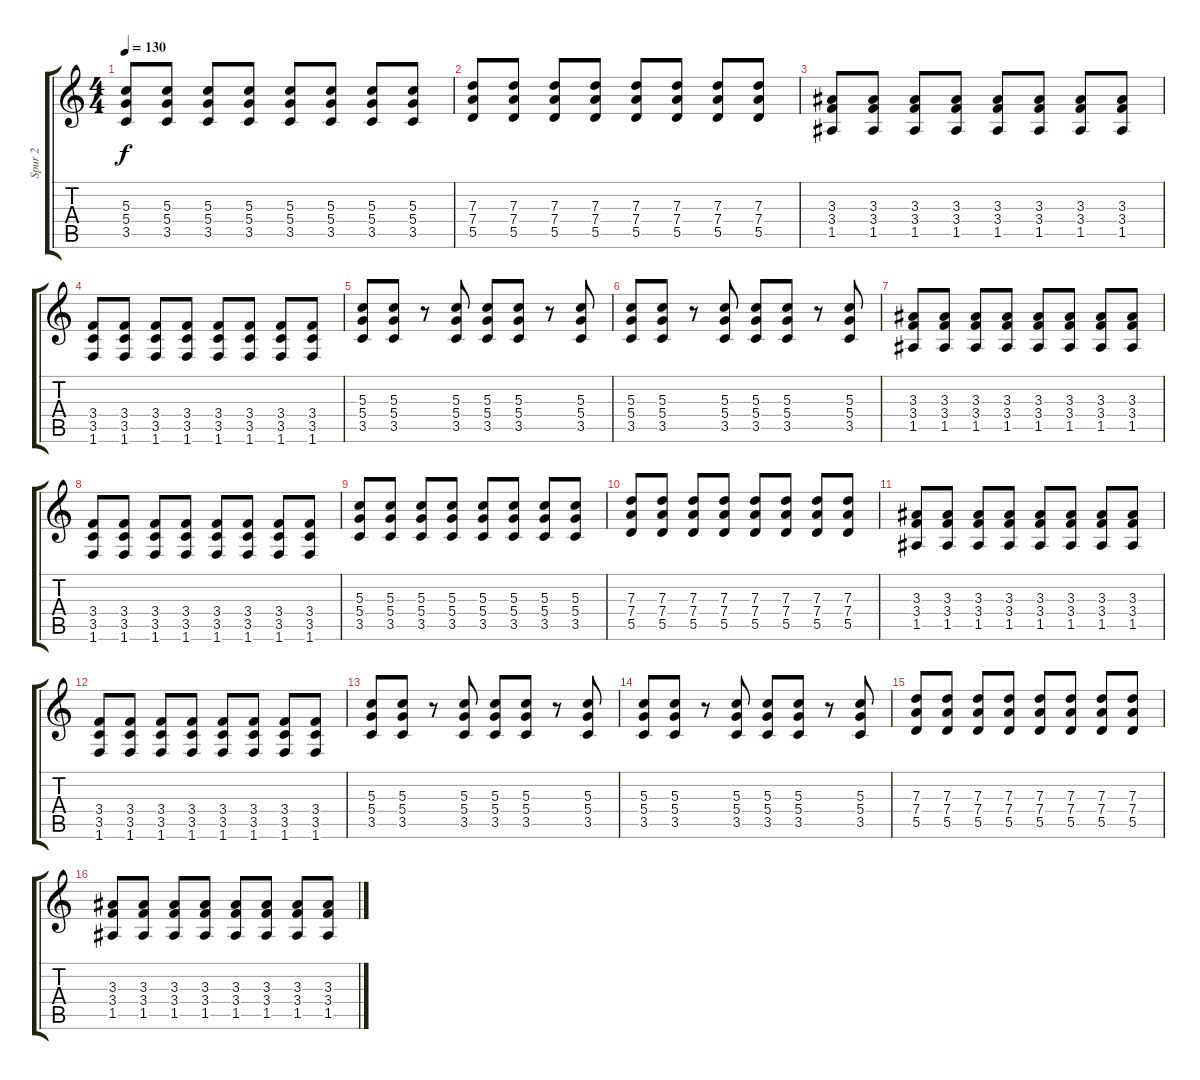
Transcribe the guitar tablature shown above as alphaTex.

\track ("Spur 2" "Spur 2") {instrument distortionguitar}
\staff {score tabs}
\tuning (E4 B3 G3 D3 A2 E2) {hide}
\ts (4 4)
\tempo 130
\clef g2
\ks c
(5.3 5.4 3.5).8{dy f} (5.3 5.4 3.5).8 (5.3 5.4 3.5).8 (5.3 5.4 3.5).8 (5.3 5.4 3.5).8 (5.3 5.4 3.5).8 (5.3 5.4 3.5).8 (5.3 5.4 3.5).8 |
(7.3 7.4 5.5).8 (7.3 7.4 5.5).8 (7.3 7.4 5.5).8 (7.3 7.4 5.5).8 (7.3 7.4 5.5).8 (7.3 7.4 5.5).8 (7.3 7.4 5.5).8 (7.3 7.4 5.5).8 |
(3.3 3.4 1.5).8 (3.3 3.4 1.5).8 (3.3 3.4 1.5).8 (3.3 3.4 1.5).8 (3.3 3.4 1.5).8 (3.3 3.4 1.5).8 (3.3 3.4 1.5).8 (3.3 3.4 1.5).8 |
(3.4 3.5 1.6).8 (3.4 3.5 1.6).8 (3.4 3.5 1.6).8 (3.4 3.5 1.6).8 (3.4 3.5 1.6).8 (3.4 3.5 1.6).8 (3.4 3.5 1.6).8 (3.4 3.5 1.6).8 |
(5.3 5.4 3.5).8 (5.3 5.4 3.5).8 r.8 (5.3 5.4 3.5).8 (5.3 5.4 3.5).8 (5.3 5.4 3.5).8 r.8 (5.3 5.4 3.5).8 |
(5.3 5.4 3.5).8 (5.3 5.4 3.5).8 r.8 (5.3 5.4 3.5).8 (5.3 5.4 3.5).8 (5.3 5.4 3.5).8 r.8 (5.3 5.4 3.5).8 |
(3.3 3.4 1.5).8 (3.3 3.4 1.5).8 (3.3 3.4 1.5).8 (3.3 3.4 1.5).8 (3.3 3.4 1.5).8 (3.3 3.4 1.5).8 (3.3 3.4 1.5).8 (3.3 3.4 1.5).8 |
(3.4 3.5 1.6).8 (3.4 3.5 1.6).8 (3.4 3.5 1.6).8 (3.4 3.5 1.6).8 (3.4 3.5 1.6).8 (3.4 3.5 1.6).8 (3.4 3.5 1.6).8 (3.4 3.5 1.6).8 |
(5.3 5.4 3.5).8 (5.3 5.4 3.5).8 (5.3 5.4 3.5).8 (5.3 5.4 3.5).8 (5.3 5.4 3.5).8 (5.3 5.4 3.5).8 (5.3 5.4 3.5).8 (5.3 5.4 3.5).8 |
(7.3 7.4 5.5).8 (7.3 7.4 5.5).8 (7.3 7.4 5.5).8 (7.3 7.4 5.5).8 (7.3 7.4 5.5).8 (7.3 7.4 5.5).8 (7.3 7.4 5.5).8 (7.3 7.4 5.5).8 |
(3.3 3.4 1.5).8 (3.3 3.4 1.5).8 (3.3 3.4 1.5).8 (3.3 3.4 1.5).8 (3.3 3.4 1.5).8 (3.3 3.4 1.5).8 (3.3 3.4 1.5).8 (3.3 3.4 1.5).8 |
(3.4 3.5 1.6).8 (3.4 3.5 1.6).8 (3.4 3.5 1.6).8 (3.4 3.5 1.6).8 (3.4 3.5 1.6).8 (3.4 3.5 1.6).8 (3.4 3.5 1.6).8 (3.4 3.5 1.6).8 |
(5.3 5.4 3.5).8 (5.3 5.4 3.5).8 r.8 (5.3 5.4 3.5).8 (5.3 5.4 3.5).8 (5.3 5.4 3.5).8 r.8 (5.3 5.4 3.5).8 |
(5.3 5.4 3.5).8 (5.3 5.4 3.5).8 r.8 (5.3 5.4 3.5).8 (5.3 5.4 3.5).8 (5.3 5.4 3.5).8 r.8 (5.3 5.4 3.5).8 |
(7.3 7.4 5.5).8 (7.3 7.4 5.5).8 (7.3 7.4 5.5).8 (7.3 7.4 5.5).8 (7.3 7.4 5.5).8 (7.3 7.4 5.5).8 (7.3 7.4 5.5).8 (7.3 7.4 5.5).8 |
(3.3 3.4 1.5).8 (3.3 3.4 1.5).8 (3.3 3.4 1.5).8 (3.3 3.4 1.5).8 (3.3 3.4 1.5).8 (3.3 3.4 1.5).8 (3.3 3.4 1.5).8 (3.3 3.4 1.5).8
